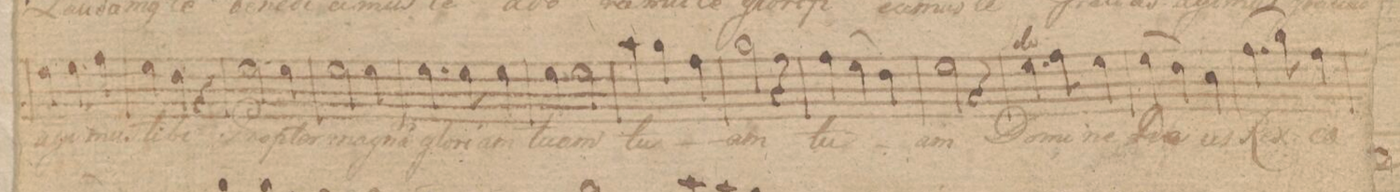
**kern	**text	**dynam
*I"Tenore	*	*
*clefC4	*	*
*k[f#c#]	*	*
*M3/4	*	*
4c#\	a-	.
4d\	-gi-	.
4e\	-mus	.
=43	=43	=43
4d\	ti-	.
4c#\	-bi	.
4r	.	.
=44	=44	=44
2d\	Pro-	.
4d\	-pter	.
=45	=45	=45
2d\	mag-	.
4d\	-nam	.
=46	=46	=46
4.d\	glo-	.
8d\	-ri-	.
4d\	-am	.
=47	=47	=47
4d\	tu-	.
2d\	-am	.
=48	=48	=48
4g\	tu-	.
4f#\	.	.
4e\	.	.
=49	=49	=49
2f#\	-am	.
4r	.	.
=50	=50	=50
(4e\	tu-	.
4d\	.	.
4c#\)	.	.
=51	=51	=51
2d\	-am	.
4r	.	.
=52	=52	=52
4.d\	Do-	.
8e\	-mi-	.
4d\	-ne	.
=53	=53	=53
(4d\	De-	.
4c#\)	.	.
4B\	-us	.
=54	=54	=54
(4.e\	Rex	.
8f#\)	.	.
4e\	ce-	.
=55	=55	=55
*-	*-	*-
